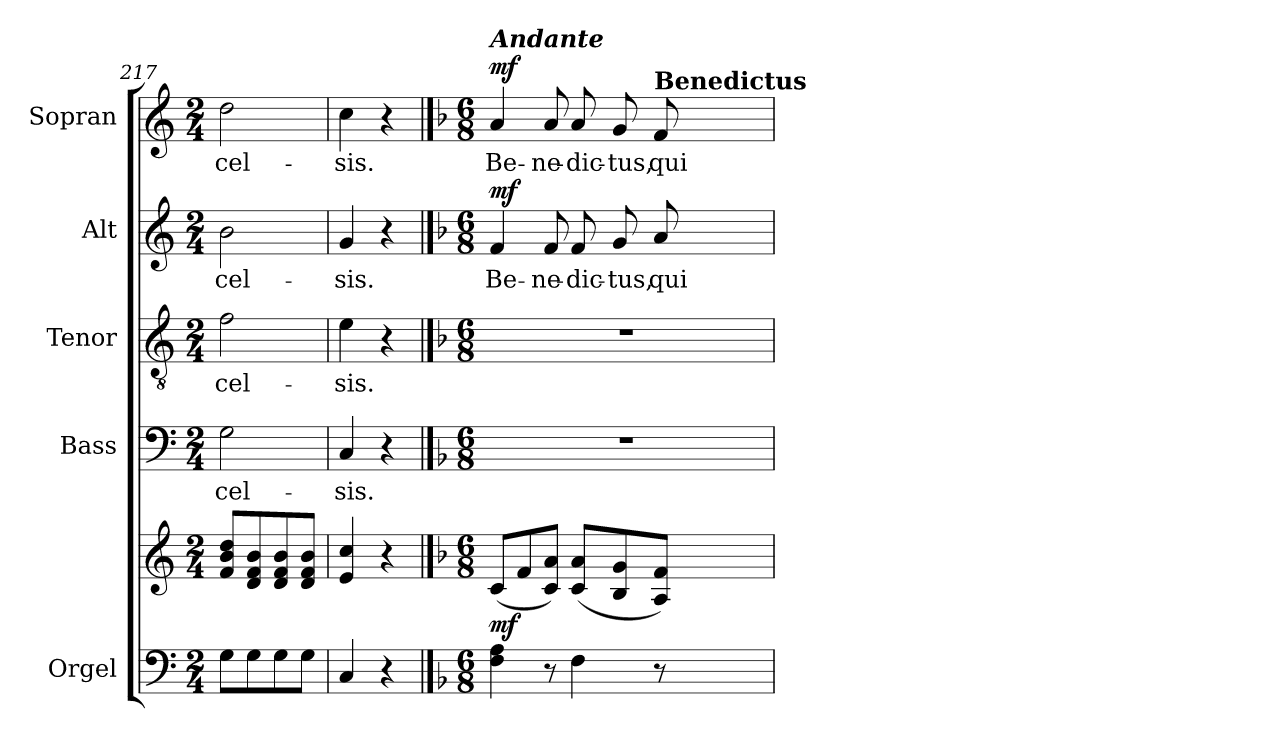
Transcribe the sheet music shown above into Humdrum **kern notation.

**kern	**kern	**dynam	**kern	**text	**kern	**text	**kern	**text	**dynam	**kern	**text	**dynam
*part5	*part5	*part5	*part4	*part4	*part3	*part3	*part2	*part2	*part2	*part1	*part1	*part1
*staff6	*staff5	*staff5/6	*staff4	*staff4	*staff3	*staff3	*staff2	*staff2	*staff2	*staff1	*staff1	*staff1
*I"Orgel	*	*	*I"Bass	*	*I"Tenor	*	*I"Alt	*	*	*I"Sopran	*	*
*I'Org.	*	*	*I'B.	*	*I'T.	*	*I'A.	*	*	*I'S.	*	*
*clefF4	*clefG2	*	*clefF4	*	*clefGv2	*	*clefG2	*	*	*clefG2	*	*
*k[]	*k[]	*	*k[]	*	*k[]	*	*k[]	*	*	*k[]	*	*
*C:	*C:	*	*C:	*	*C:	*	*C:	*	*	*C:	*	*
*M2/4	*M2/4	*	*M2/4	*	*M2/4	*	*M2/4	*	*	*M2/4	*	*
=217	=217	=217	=217	=217	=217	=217	=217	=217	=217	=217	=217	=217
!	!	!	!	!LO:LY:b	!	!LO:LY:b	!	!LO:LY:b	!	!	!LO:LY:b	!
8G\L	8f/ 8b/ 8dd/L	.	2G\	-cel-	2f\	-cel-	2b\	-cel-	.	2dd\	-cel-	.
8G\	8d/ 8f/ 8b/	.	.	.	.	.	.	.	.	.	.	.
8G\	8d/ 8f/ 8b/	.	.	.	.	.	.	.	.	.	.	.
8G\J	8d/ 8f/ 8b/J	.	.	.	.	.	.	.	.	.	.	.
=218	=218	=218	=218	=218	=218	=218	=218	=218	=218	=218	=218	=218
!	!	!	!	!LO:LY:b	!	!LO:LY:b	!	!LO:LY:b	!	!	!LO:LY:b	!
4C/	4e/ 4cc/	.	4C/	-sis.	4e\	-sis.	4g/	-sis.	.	4cc\	-sis.	.
4r	4r	.	4r	.	4r	.	4r	.	.	4r	.	.
!!LO:LB:g=z
==219	==219	==219	==219	==219	==219	==219	==219	==219	==219	==219	==219	==219
*k[b-]	*k[b-]	*	*k[b-]	*	*k[b-]	*	*k[b-]	*	*	*k[b-]	*	*
*F:	*F:	*	*F:	*	*F:	*	*F:	*	*	*F:	*	*
*M6/8	*M6/8	*	*M6/8	*	*M6/8	*	*M6/8	*	*	*M6/8	*	*
!	!	!	!	!	!	!	!	!	!	!LO:TX:a:Bi:t=Andante	!	!
!	!	!LO:DY:b	!	!	!	!	!	!LO:LY:b	!LO:DY:a	!	!LO:LY:b	!LO:DY:a
4F\ 4A\	(<8c/L	mf	2.r	.	2.r	.	4f/	Be-	mf	4a/	Be-	mf
.	8f/	.	.	.	.	.	.	.	.	.	.	.
!	!	!	!	!	!	!	!	!LO:LY:b	!	!	!LO:LY:b	!
8r	8c/ 8a/J)	.	.	.	.	.	8f/	-ne-	.	8a/	-ne-	.
!	!	!	!	!	!	!	!	!LO:LY:b	!	!	!LO:LY:b	!
4F\	(<8c/ 8a/L	.	.	.	.	.	8f/	-dic-	.	8a/	-dic-	.
!	!	!	!	!	!	!	!	!LO:LY:b	!	!	!LO:LY:b	!
.	8B-/ 8g/	.	.	.	.	.	8g/	-tus,	.	8g/	-tus,	.
!	!	!	!	!	!	!	!	!	!	!LO:TX:a:B:t=Benedictus	!	!
!	!	!	!	!	!	!	!	!LO:LY:b	!	!	!LO:LY:b	!
8r	8A/ 8f/J)	.	.	.	.	.	8a/	qui	.	8f/	qui	.
=	=	=	=	=	=	=	=	=	=	=	=	=
*-	*-	*-	*-	*-	*-	*-	*-	*-	*-	*-	*-	*-
